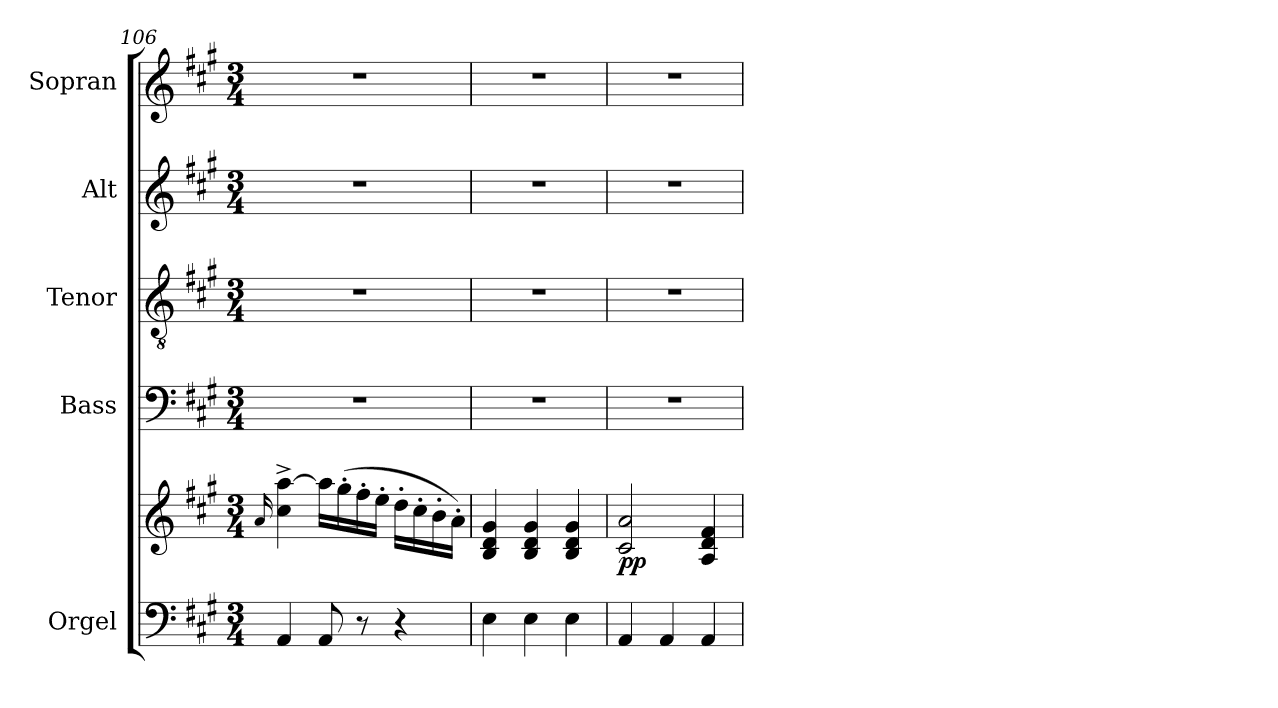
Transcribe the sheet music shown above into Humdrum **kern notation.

**kern	**kern	**dynam	**kern	**kern	**kern	**kern
*part5	*part5	*part5	*part4	*part3	*part2	*part1
*staff6	*staff5	*staff5/6	*staff4	*staff3	*staff2	*staff1
*I"Orgel	*	*	*I"Bass	*I"Tenor	*I"Alt	*I"Sopran
*I'Org.	*	*	*I'B.	*I'T.	*I'A.	*I'S.
*clefF4	*clefG2	*	*clefF4	*clefGv2	*clefG2	*clefG2
*k[f#c#g#]	*k[f#c#g#]	*	*k[f#c#g#]	*k[f#c#g#]	*k[f#c#g#]	*k[f#c#g#]
*A:	*A:	*	*A:	*A:	*A:	*A:
*M3/4	*M3/4	*	*M3/4	*M3/4	*M3/4	*M3/4
=106	=106	=106	=106	=106	=106	=106
.	16qqa/	.	.	.	.	.
4AA/	4cc#\^> [4aa\^>	.	2.r	2.r	2.r	2.r
8AA/	16aa\LL]	.	.	.	.	.
.	(>16gg#'>\	.	.	.	.	.
8r	16ff#'>\	.	.	.	.	.
.	16ee'>\JJ	.	.	.	.	.
4r	16dd'>\LL	.	.	.	.	.
.	16cc#'>\	.	.	.	.	.
.	16b'>\	.	.	.	.	.
.	16a'>\JJ)	.	.	.	.	.
=107	=107	=107	=107	=107	=107	=107
4E\	4B/ 4d/ 4g#/	.	2.r	2.r	2.r	2.r
4E\	4B/ 4d/ 4g#/	.	.	.	.	.
4E\	4B/ 4d/ 4g#/	.	.	.	.	.
=108	=108	=108	=108	=108	=108	=108
!	!	!LO:DY:b	!	!	!	!
4AA/	2c#/ 2a/	pp	2.r	2.r	2.r	2.r
4AA/	.	.	.	.	.	.
4AA/	4A/ 4d/ 4f#/	.	.	.	.	.
=	=	=	=	=	=	=
*-	*-	*-	*-	*-	*-	*-
